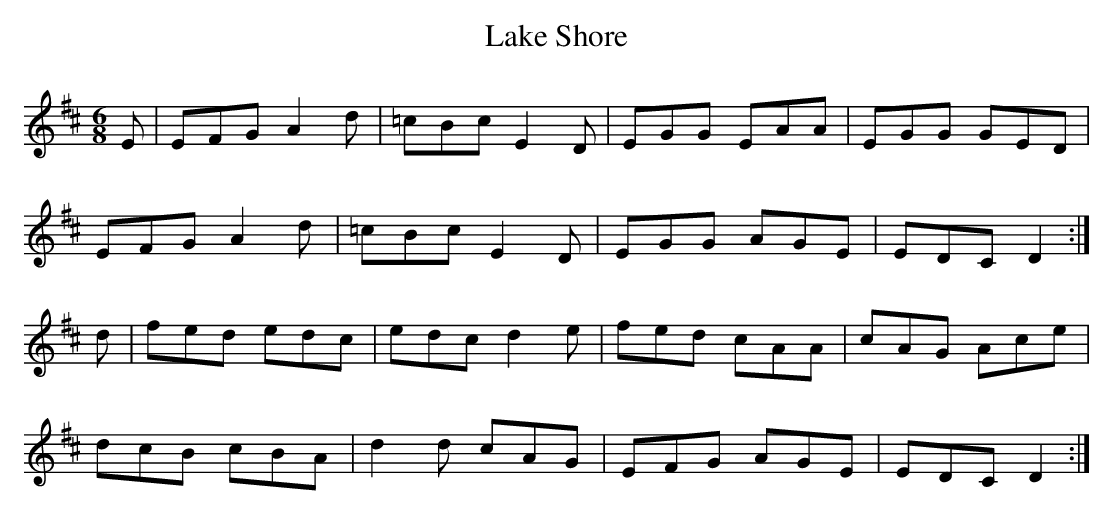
X:1
T: Lake Shore
M: 6/8
L: 1/8
K: D
E | EFG A2 d | =cBc E2 D | EGG EAA | EGG GED |
EFG A2 d | =cBc E2 D | EGG AGE | EDC D2 :|
d | fed edc | edc d2 e | fed cAA | cAG Ace |
dcB cBA | d2 d cAG | EFG AGE | EDC D2 :|
